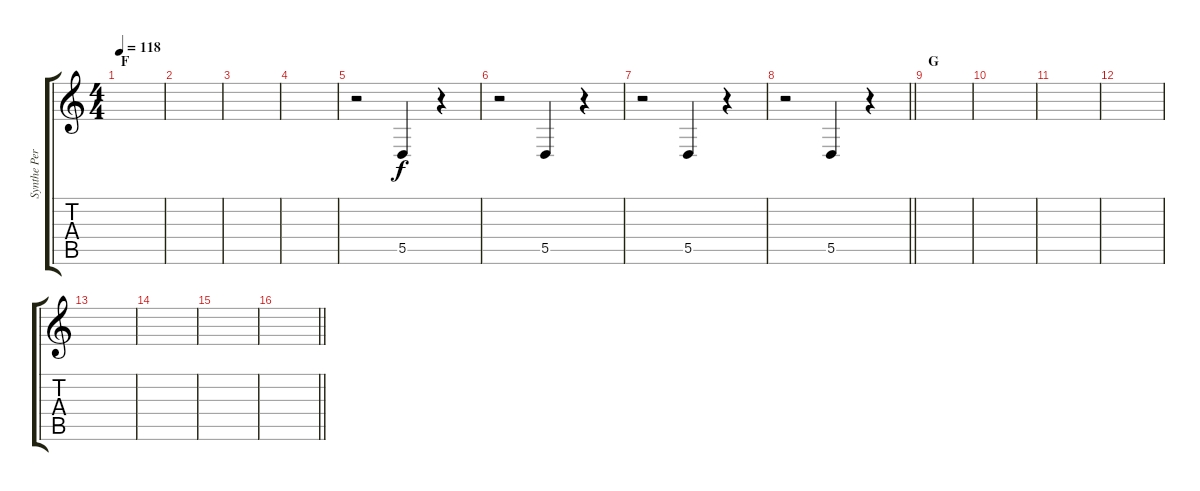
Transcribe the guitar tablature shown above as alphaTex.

\track ("Synthe Perc." "Synthe Per") {instrument synthdrum}
\staff {score tabs}
\tuning (E4 B3 G3 D3 A2 E2) {hide}
\ts (4 4)
\section ("" "F")
\tempo 118
\clef g2
\ks c
|
|
|
|
r.2 5.5.4 r.4 |
r.2 5.5.4 r.4 |
r.2 5.5.4 r.4 |
\barLineRight lightlight
r.2 5.5.4 r.4 |
\section ("" "G")
|
|
|
|
|
|
|
\barLineRight lightlight
